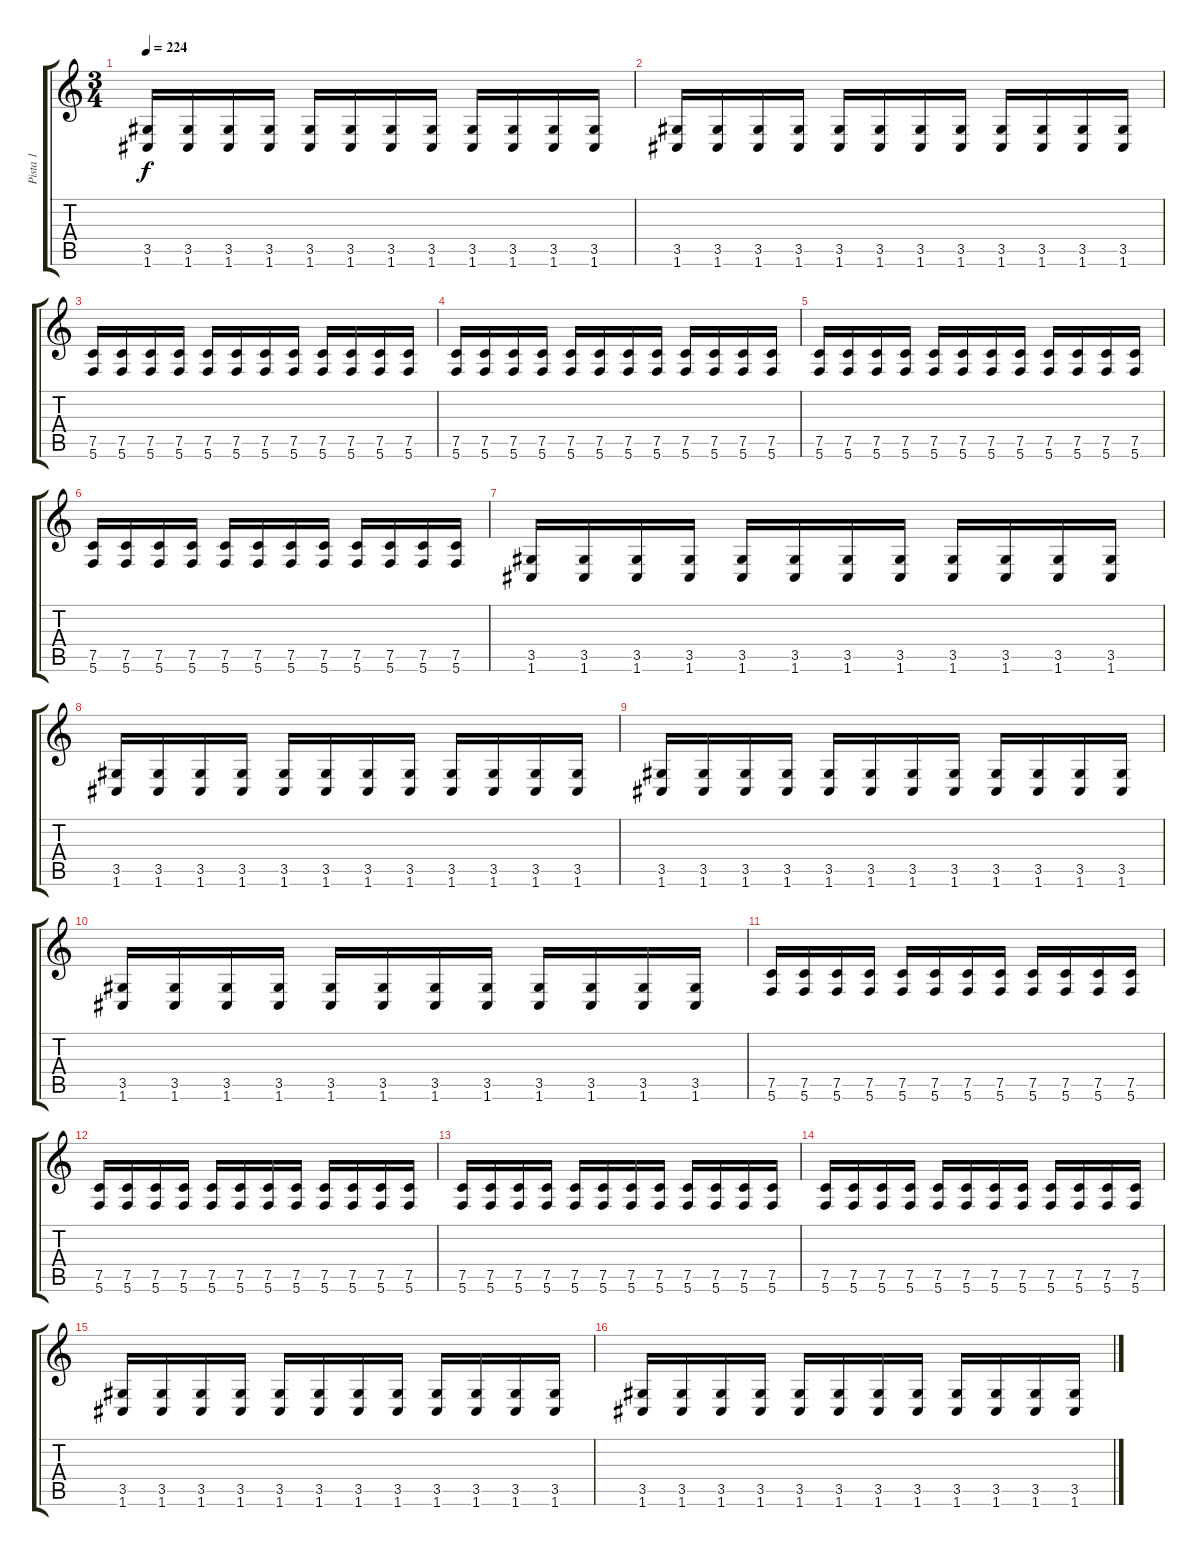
\track ("Pista 1" "Pista 1") {instrument distortionguitar}
\staff {score tabs}
\tuning (C4 G3 Eb3 Bb2 F2 C2) {hide}
\ts (3 4)
\tempo 224
\clef g2
\ks c
(3.5 1.6).16{dy f} (3.5 1.6).16 (3.5 1.6).16 (3.5 1.6).16 (3.5 1.6).16 (3.5 1.6).16 (3.5 1.6).16 (3.5 1.6).16 (3.5 1.6).16 (3.5 1.6).16 (3.5 1.6).16 (3.5 1.6).16 |
(3.5 1.6).16 (3.5 1.6).16 (3.5 1.6).16 (3.5 1.6).16 (3.5 1.6).16 (3.5 1.6).16 (3.5 1.6).16 (3.5 1.6).16 (3.5 1.6).16 (3.5 1.6).16 (3.5 1.6).16 (3.5 1.6).16 |
(7.5 5.6).16 (7.5 5.6).16 (7.5 5.6).16 (7.5 5.6).16 (7.5 5.6).16 (7.5 5.6).16 (7.5 5.6).16 (7.5 5.6).16 (7.5 5.6).16 (7.5 5.6).16 (7.5 5.6).16 (7.5 5.6).16 |
(7.5 5.6).16 (7.5 5.6).16 (7.5 5.6).16 (7.5 5.6).16 (7.5 5.6).16 (7.5 5.6).16 (7.5 5.6).16 (7.5 5.6).16 (7.5 5.6).16 (7.5 5.6).16 (7.5 5.6).16 (7.5 5.6).16 |
(7.5 5.6).16 (7.5 5.6).16 (7.5 5.6).16 (7.5 5.6).16 (7.5 5.6).16 (7.5 5.6).16 (7.5 5.6).16 (7.5 5.6).16 (7.5 5.6).16 (7.5 5.6).16 (7.5 5.6).16 (7.5 5.6).16 |
(7.5 5.6).16 (7.5 5.6).16 (7.5 5.6).16 (7.5 5.6).16 (7.5 5.6).16 (7.5 5.6).16 (7.5 5.6).16 (7.5 5.6).16 (7.5 5.6).16 (7.5 5.6).16 (7.5 5.6).16 (7.5 5.6).16 |
(3.5 1.6).16 (3.5 1.6).16 (3.5 1.6).16 (3.5 1.6).16 (3.5 1.6).16 (3.5 1.6).16 (3.5 1.6).16 (3.5 1.6).16 (3.5 1.6).16 (3.5 1.6).16 (3.5 1.6).16 (3.5 1.6).16 |
(3.5 1.6).16 (3.5 1.6).16 (3.5 1.6).16 (3.5 1.6).16 (3.5 1.6).16 (3.5 1.6).16 (3.5 1.6).16 (3.5 1.6).16 (3.5 1.6).16 (3.5 1.6).16 (3.5 1.6).16 (3.5 1.6).16 |
(3.5 1.6).16 (3.5 1.6).16 (3.5 1.6).16 (3.5 1.6).16 (3.5 1.6).16 (3.5 1.6).16 (3.5 1.6).16 (3.5 1.6).16 (3.5 1.6).16 (3.5 1.6).16 (3.5 1.6).16 (3.5 1.6).16 |
(3.5 1.6).16 (3.5 1.6).16 (3.5 1.6).16 (3.5 1.6).16 (3.5 1.6).16 (3.5 1.6).16 (3.5 1.6).16 (3.5 1.6).16 (3.5 1.6).16 (3.5 1.6).16 (3.5 1.6).16 (3.5 1.6).16 |
(7.5 5.6).16 (7.5 5.6).16 (7.5 5.6).16 (7.5 5.6).16 (7.5 5.6).16 (7.5 5.6).16 (7.5 5.6).16 (7.5 5.6).16 (7.5 5.6).16 (7.5 5.6).16 (7.5 5.6).16 (7.5 5.6).16 |
(7.5 5.6).16 (7.5 5.6).16 (7.5 5.6).16 (7.5 5.6).16 (7.5 5.6).16 (7.5 5.6).16 (7.5 5.6).16 (7.5 5.6).16 (7.5 5.6).16 (7.5 5.6).16 (7.5 5.6).16 (7.5 5.6).16 |
(7.5 5.6).16 (7.5 5.6).16 (7.5 5.6).16 (7.5 5.6).16 (7.5 5.6).16 (7.5 5.6).16 (7.5 5.6).16 (7.5 5.6).16 (7.5 5.6).16 (7.5 5.6).16 (7.5 5.6).16 (7.5 5.6).16 |
(7.5 5.6).16 (7.5 5.6).16 (7.5 5.6).16 (7.5 5.6).16 (7.5 5.6).16 (7.5 5.6).16 (7.5 5.6).16 (7.5 5.6).16 (7.5 5.6).16 (7.5 5.6).16 (7.5 5.6).16 (7.5 5.6).16 |
(3.5 1.6).16 (3.5 1.6).16 (3.5 1.6).16 (3.5 1.6).16 (3.5 1.6).16 (3.5 1.6).16 (3.5 1.6).16 (3.5 1.6).16 (3.5 1.6).16 (3.5 1.6).16 (3.5 1.6).16 (3.5 1.6).16 |
(3.5 1.6).16 (3.5 1.6).16 (3.5 1.6).16 (3.5 1.6).16 (3.5 1.6).16 (3.5 1.6).16 (3.5 1.6).16 (3.5 1.6).16 (3.5 1.6).16 (3.5 1.6).16 (3.5 1.6).16 (3.5 1.6).16
